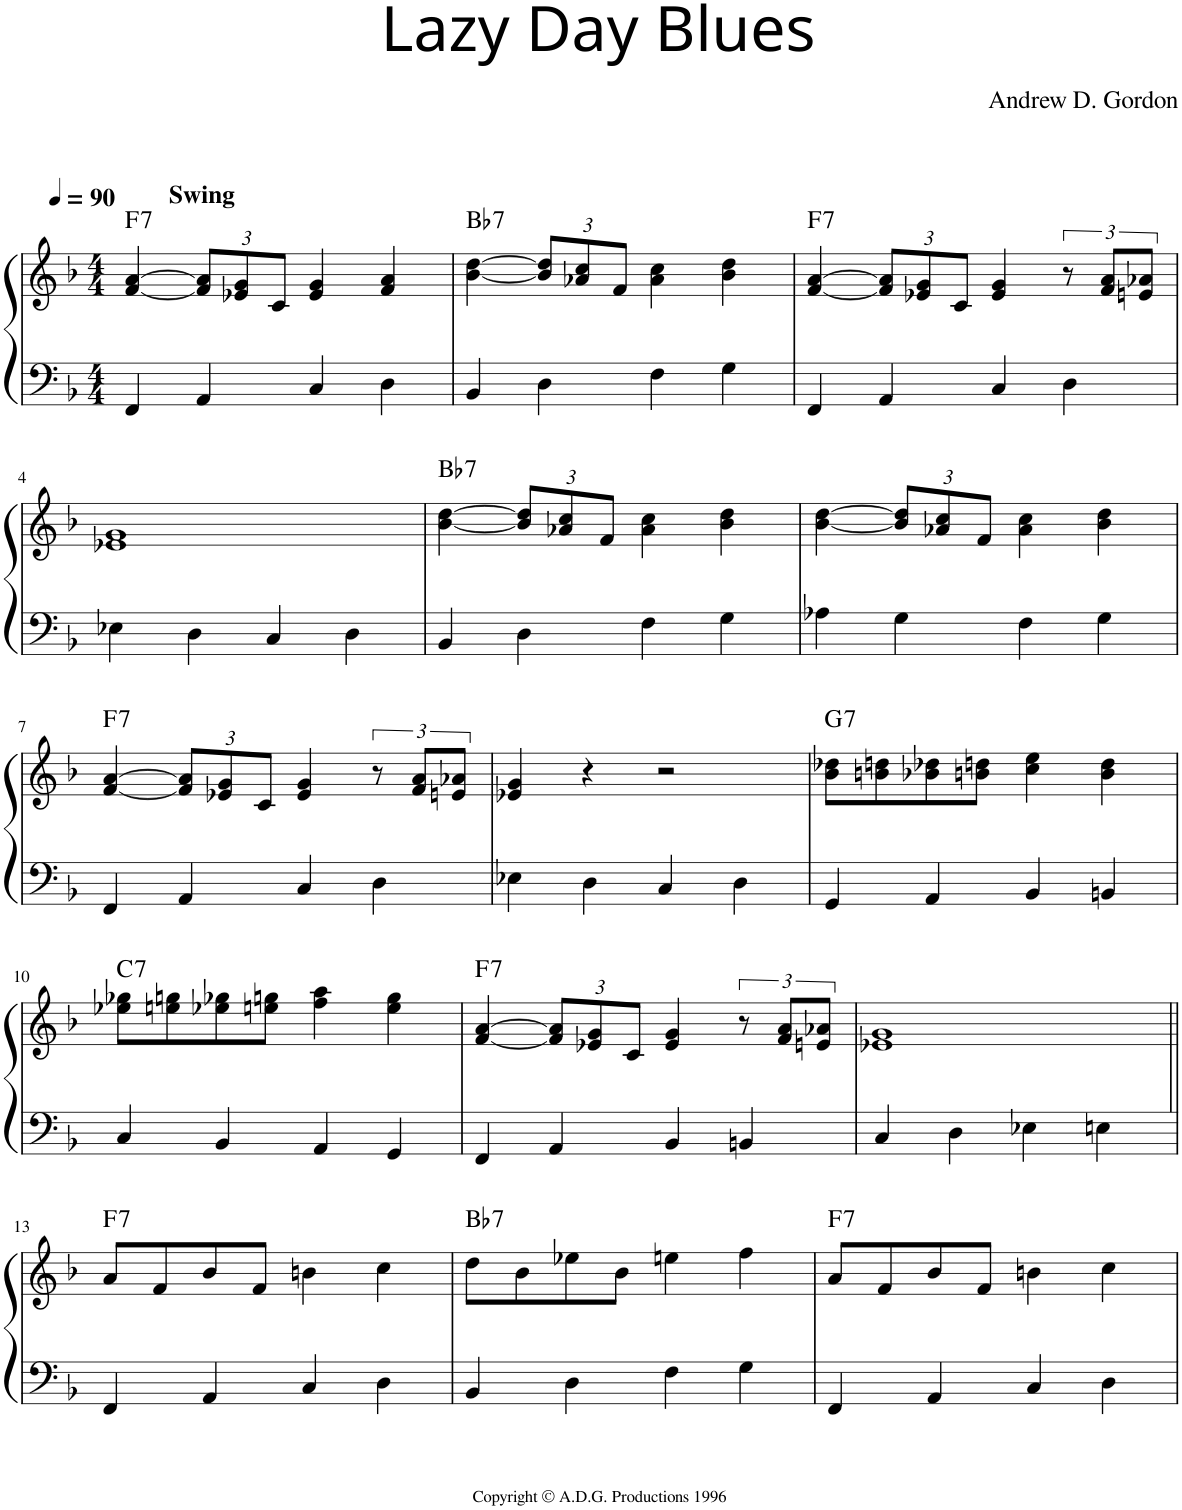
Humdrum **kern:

**kern	**kern	**harte
*part1	*part1	*part1
*staff2	*staff1	*
*I"Piano	*	*
*I'Pno	*	*
*clefF4	*clefG2	*
*k[b-]	*k[b-]	*
*M4/4	*M4/4	*
*MM90	*MM90	*
=1	=1	=1
!	!LO:TX:a:B:t=Swing	!LO:H:kt=7
4FF/	[4f/ [4a/	F:7
*	*Xbrackettup	*
4AA/	12f/] 12a/]L	.
.	12e-X/ 12g/	.
.	12c/J	.
4C/	4e-/ 4g/	.
4D\	4f/ 4a/	.
=2	=2	=2
!	!	!LO:H:kt=7
4BB-/	[4b-\ [4dd\	Bb:7
4D\	12b-/] 12dd/]L	.
.	12a-X/ 12cc/	.
.	12f/J	.
4F\	4a-\ 4cc\	.
4G\	4b-\ 4dd\	.
=3	=3	=3
!	!	!LO:H:kt=7
4FF/	[4f/ [4a/	F:7
4AA/	12f/] 12a/]L	.
.	12e-X/ 12g/	.
.	12c/J	.
4C/	4e-/ 4g/	.
*	*brackettup	*
4D\	12r	.
.	12f/ 12a/L	.
.	12en/ 12a-X/J	.
!!LO:LB:g=z
=4	=4	=4
4E-X\	1e-X 1g	.
4D\	.	.
4C/	.	.
4D\	.	.
=5	=5	=5
!	!	!LO:H:kt=7
4BB-/	[4b-\ [4dd\	Bb:7
*	*Xbrackettup	*
4D\	12b-/] 12dd/]L	.
.	12a-X/ 12cc/	.
.	12f/J	.
4F\	4a-\ 4cc\	.
4G\	4b-\ 4dd\	.
=6	=6	=6
4A-X\	[4b-\ [4dd\	.
4G\	12b-/] 12dd/]L	.
.	12a-X/ 12cc/	.
.	12f/J	.
4F\	4a-\ 4cc\	.
4G\	4b-\ 4dd\	.
!!LO:LB:g=z
=7	=7	=7
!	!	!LO:H:kt=7
4FF/	[4f/ [4a/	F:7
4AA/	12f/] 12a/]L	.
.	12e-X/ 12g/	.
.	12c/J	.
4C/	4e-/ 4g/	.
*	*brackettup	*
4D\	12r	.
.	12f/ 12a/L	.
.	12en/ 12a-X/J	.
=8	=8	=8
4E-X\	4e-X/ 4g/	.
4D\	4r	.
4C/	2r	.
4D\	.	.
=9	=9	=9
!	!	!LO:H:kt=7
4GG/	8b-\ 8dd-X\L	G:7
.	8bn\ 8ddn\	.
4AA/	8b-X\ 8dd-X\	.
.	8bn\ 8ddn\J	.
4BB-/	4cc\ 4ee\	.
4BBn/	4b\ 4dd\	.
!!LO:LB:g=z
=10	=10	=10
!	!	!LO:H:kt=7
4C/	8ee-X\ 8gg-X\L	C:7
.	8een\ 8ggn\	.
4BB-/	8ee-X\ 8gg-X\	.
.	8een\ 8ggn\J	.
4AA/	4ff\ 4aa\	.
4GG/	4ee\ 4gg\	.
=11	=11	=11
!	!	!LO:H:kt=7
4FF/	[4f/ [4a/	F:7
*	*Xbrackettup	*
4AA/	12f/] 12a/]L	.
.	12e-X/ 12g/	.
.	12c/J	.
4BB-/	4e-/ 4g/	.
*	*brackettup	*
4BBn/	12r	.
.	12f/ 12a/L	.
.	12en/ 12a-X/J	.
=12	=12	=12
4C/	1e-X 1g	.
4D\	.	.
4E-X\	.	.
4En\	.	.
!!LO:LB:g=z
=13||	=13||	=13||
!	!	!LO:H:kt=7
4FF/	8a/L	F:7
.	8f/	.
4AA/	8b-/	.
.	8f/J	.
4C/	4bn\	.
4D\	4cc\	.
=14	=14	=14
!	!	!LO:H:kt=7
4BB-/	8dd\L	Bb:7
.	8b-\	.
4D\	8ee-X\	.
.	8b-\J	.
4F\	4een\	.
4G\	4ff\	.
=15	=15	=15
!	!	!LO:H:kt=7
4FF/	8a/L	F:7
.	8f/	.
4AA/	8b-/	.
.	8f/J	.
4C/	4bn\	.
4D\	4cc\	.
=	=	=
*-	*-	*-
